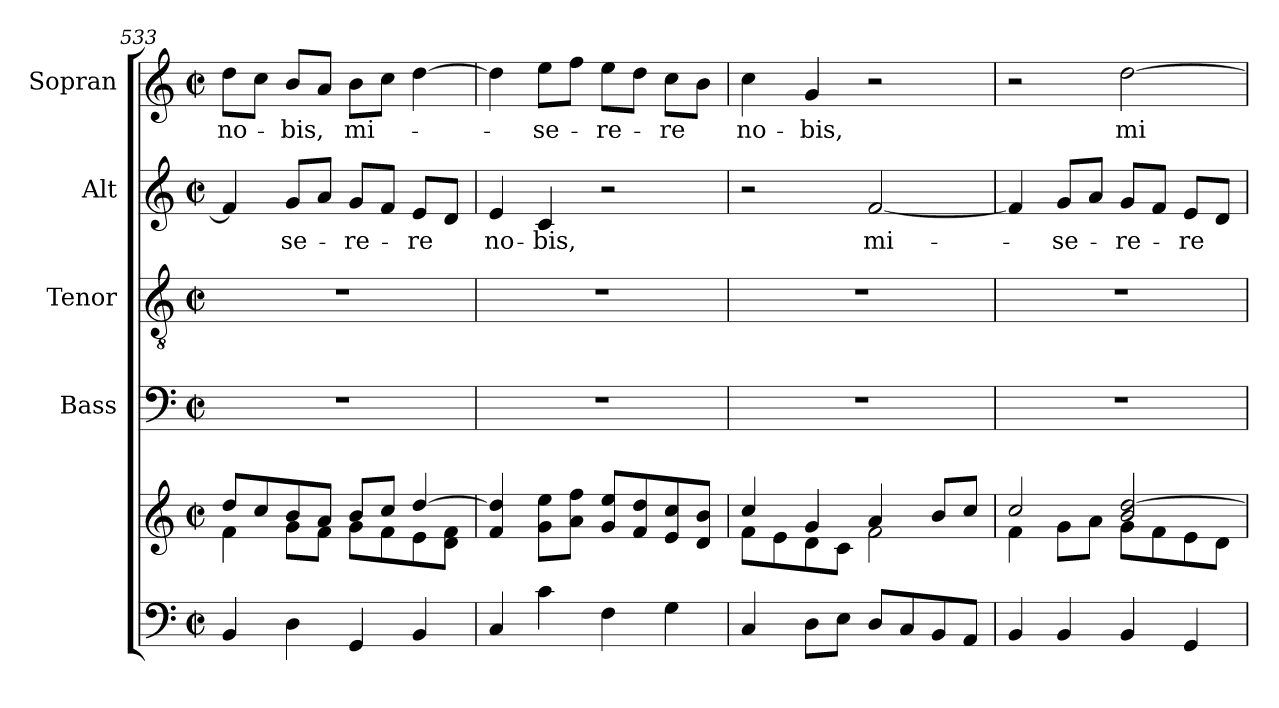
**kern	**kern	**kern	**kern	**kern	**text	**kern	**text
*part5	*part5	*part4	*part3	*part2	*part2	*part1	*part1
*staff6	*staff5	*staff4	*staff3	*staff2	*staff2	*staff1	*staff1
*	*	*I"Bass	*I"Tenor	*I"Alt	*	*I"Sopran	*
*	*	*I'B.	*I'T.	*I'A.	*	*I'S.	*
*clefF4	*clefG2	*clefF4	*clefGv2	*clefG2	*	*clefG2	*
*k[]	*k[]	*k[]	*k[]	*k[]	*	*k[]	*
*C:	*C:	*C:	*C:	*C:	*	*C:	*
*M2/2	*M2/2	*M2/2	*M2/2	*M2/2	*	*M2/2	*
*met(c|)	*met(c|)	*met(c|)	*met(c|)	*met(c|)	*	*met(c|)	*
=533	=533	=533	=533	=533	=533	=533	=533
*	*^	*	*	*	*	*	*
!	!	!	!	!	!	!	!	!LO:LY:b
4BB/	8dd/L	4f\	1r	1r	4f/]	.	8dd\L	no-
.	8cc/	.	.	.	.	.	8cc\J	.
!	!	!	!	!	!	!LO:LY:b	!	!LO:LY:b
4D\	8b/	8g\L	.	.	8g/L	-se-	8b/L	-bis,
.	8a/J	8f\J	.	.	8a/J	.	8a/J	.
!	!	!	!	!	!	!LO:LY:b	!	!LO:LY:b
4GG/	8b/L	8g\L	.	.	8g/L	-re-	8b\L	mi-
.	8cc/J	8f\	.	.	8f/J	.	8cc\J	.
!	!	!	!	!	!	!LO:LY:b	!	!
4BB/	[>4dd/	8e\	.	.	8e/L	-re	[4dd\	.
.	.	8d\ 8f\J	.	.	8d/J	.	.	.
=534	=534	=534	=534	=534	=534	=534	=534	=534
!	!	!	!	!	!	!LO:LY:b	!	!
*	*v	*v	*	*	*	*	*	*
4C/	4f/ 4dd/]	1r	1r	4e/	no-	4dd\]	.
!	!	!	!	!	!LO:LY:b	!	!LO:LY:b
4c\	8g\ 8ee\L	.	.	4c/	-bis,	8ee\L	-se-
.	8a\ 8ff\J	.	.	.	.	8ff\J	.
!	!	!	!	!	!	!	!LO:LY:b
4F\	8g/ 8ee/L	.	.	2r	.	8ee\L	-re-
.	8f/ 8dd/	.	.	.	.	8dd\J	.
!	!	!	!	!	!	!	!LO:LY:b
4G\	8e/ 8cc/	.	.	.	.	8cc\L	-re
.	8d/ 8b/J	.	.	.	.	8b\J	.
=535	=535	=535	=535	=535	=535	=535	=535
*	*^	*	*	*	*	*	*
!	!	!	!	!	!	!	!	!LO:LY:b
4C/	4cc/	8f\L	1r	1r	2r	.	4cc\	no-
.	.	8e\	.	.	.	.	.	.
!	!	!	!	!	!	!	!	!LO:LY:b
8D\L	4g/	8d\	.	.	.	.	4g/	-bis,
8E\J	.	8c\J	.	.	.	.	.	.
!	!	!	!	!	!	!LO:LY:b	!	!
8D/L	4a/	2f\	.	.	[2f/	mi-	2r	.
8C/	.	.	.	.	.	.	.	.
8BB/	8b/L	.	.	.	.	.	.	.
8AA/J	8cc/J	.	.	.	.	.	.	.
!!LO:PB:g=z
=536	=536	=536	=536	=536	=536	=536	=536	=536
4BB/	2cc/	4f\	1r	1r	4f/]	.	2r	.
!	!	!	!	!	!	!LO:LY:b	!	!
4BB/	.	8g\L	.	.	8g/L	-se-	.	.
.	.	8a\J	.	.	8a/J	.	.	.
!	!	!	!	!	!	!LO:LY:b	!	!LO:LY:b
4BB/	2b/ [>2dd/	8g\L	.	.	8g/L	-re-	[2dd\	mi-
.	.	8f\	.	.	8f/J	.	.	.
!	!	!	!	!	!	!LO:LY:b	!	!
4GG/	.	8e\	.	.	8e/L	-re	.	.
.	.	8d\J	.	.	8d/J	.	.	.
*	*v	*v	*	*	*	*	*	*
=	=	=	=	=	=	=	=
*-	*-	*-	*-	*-	*-	*-	*-
